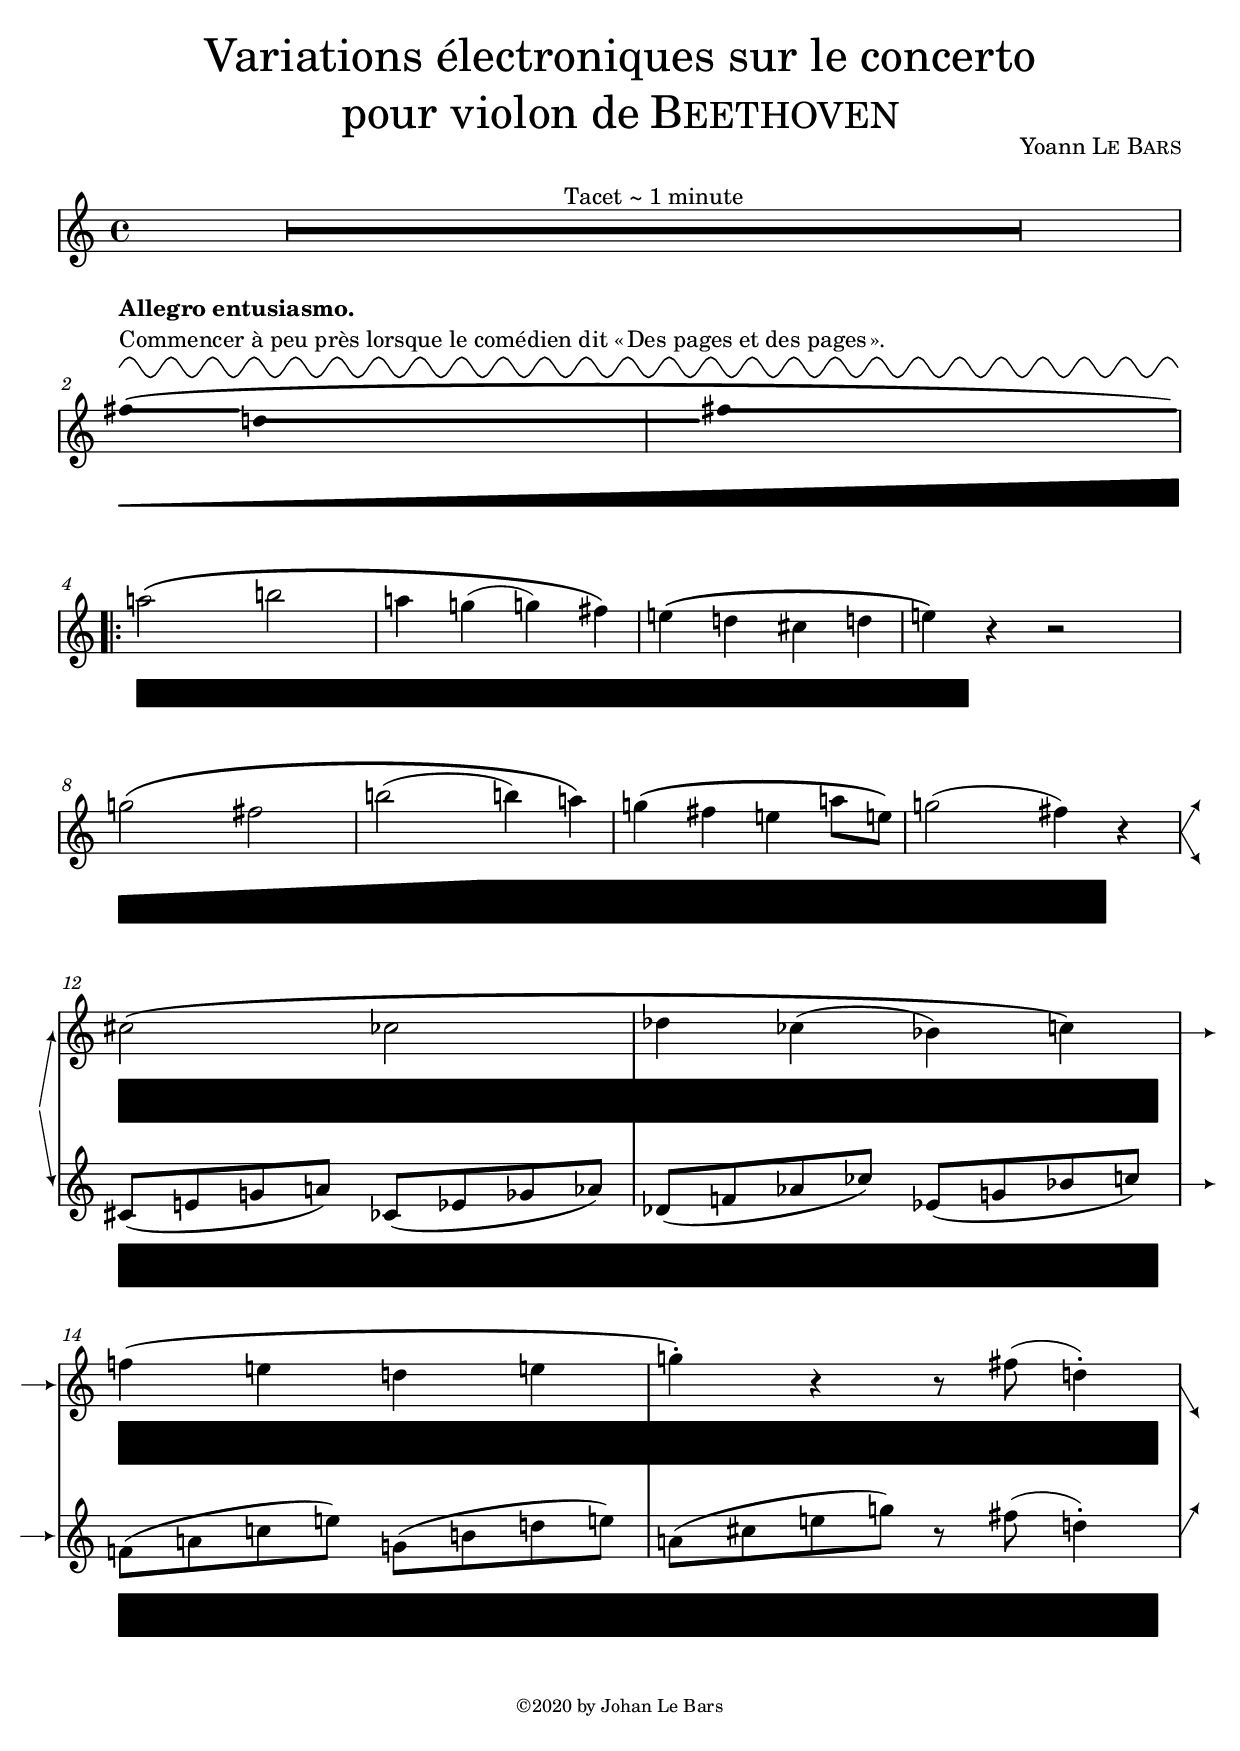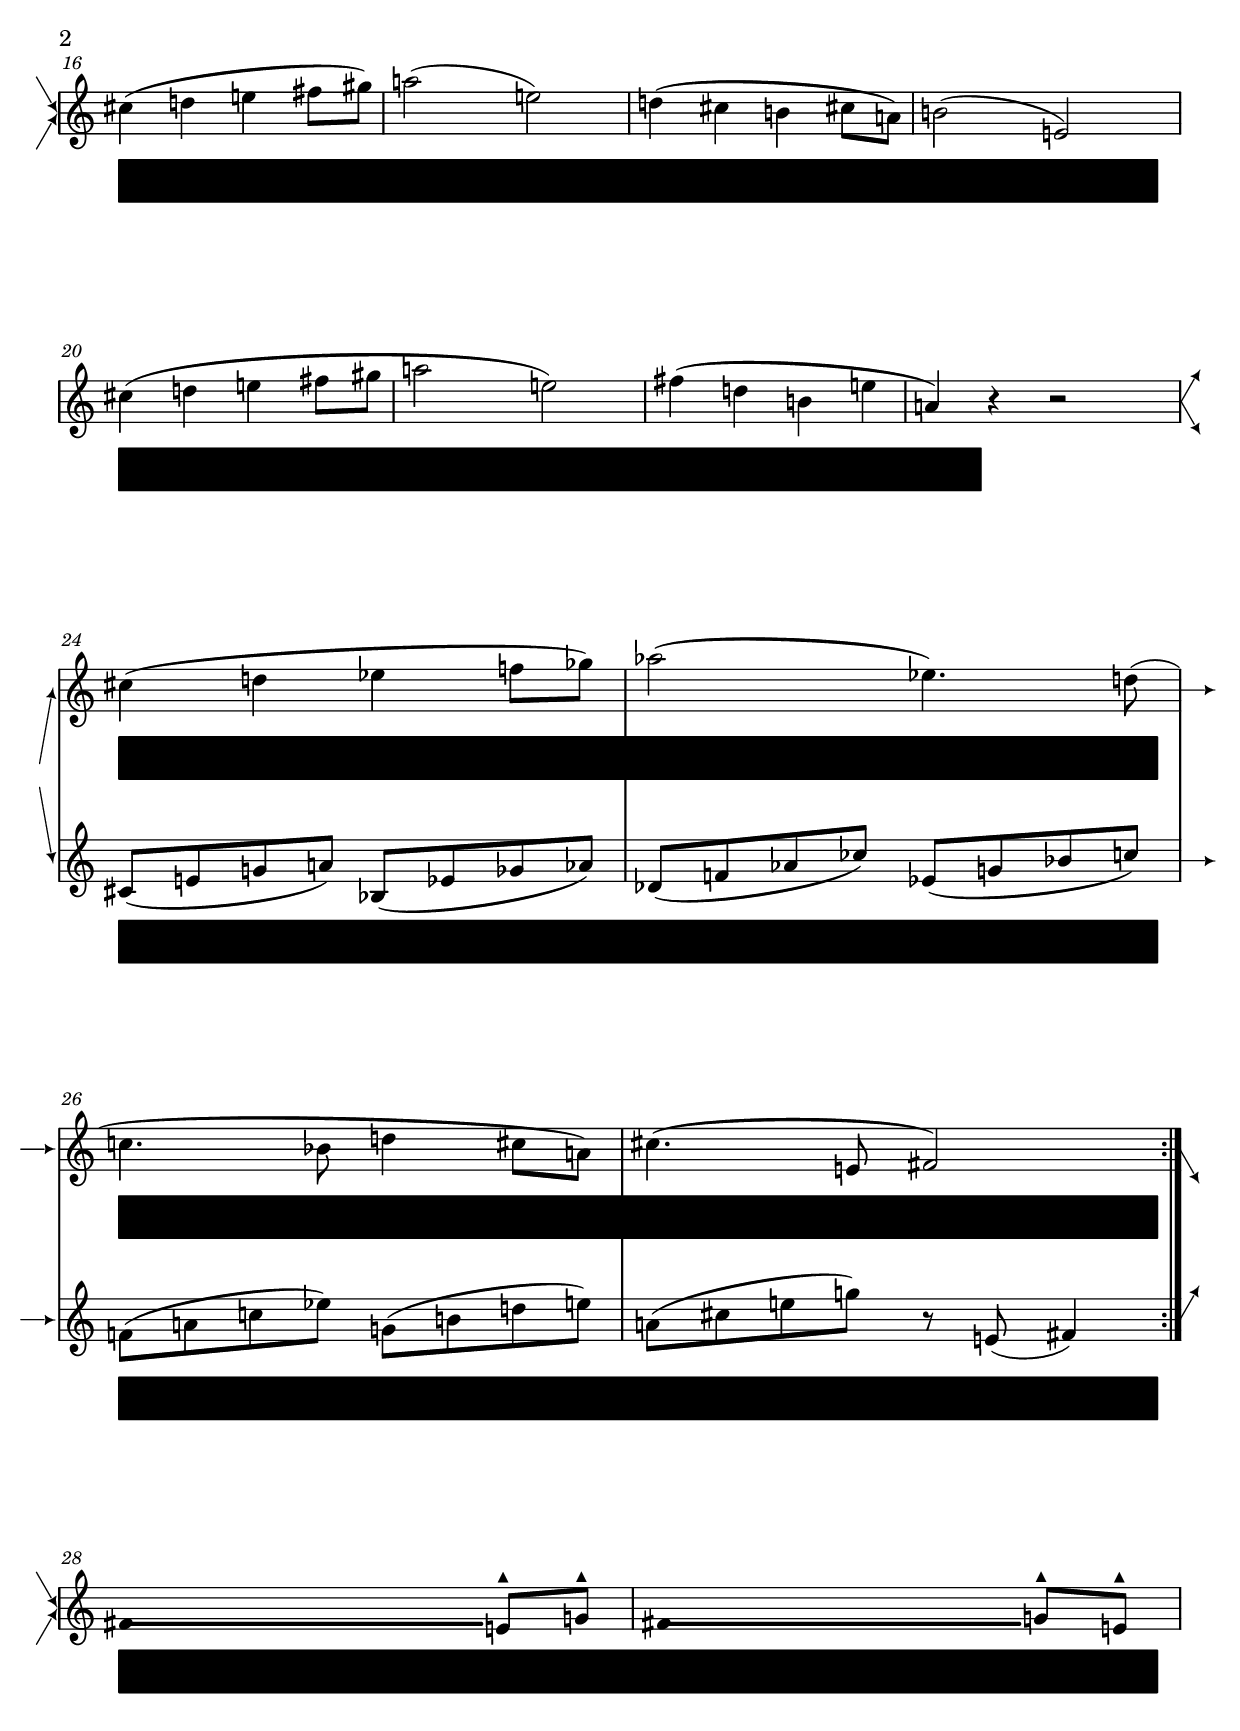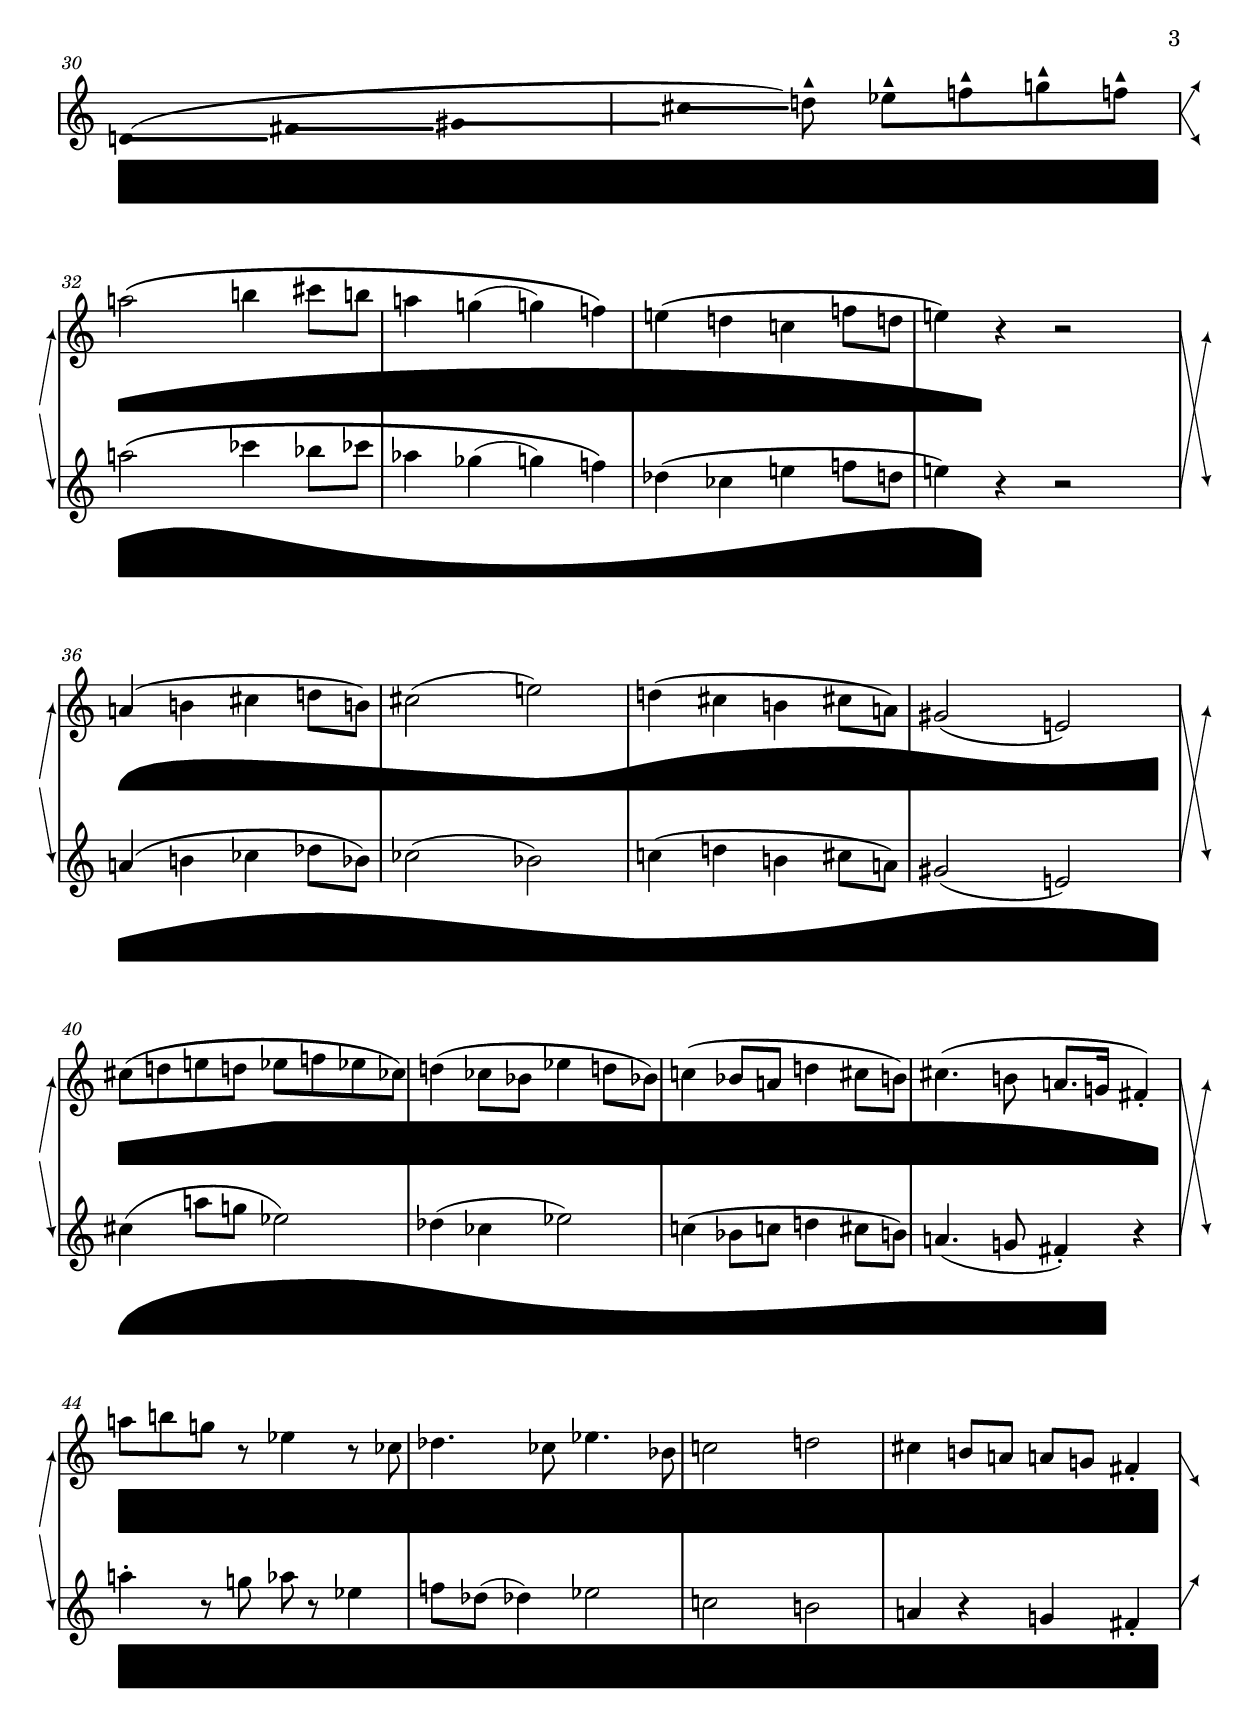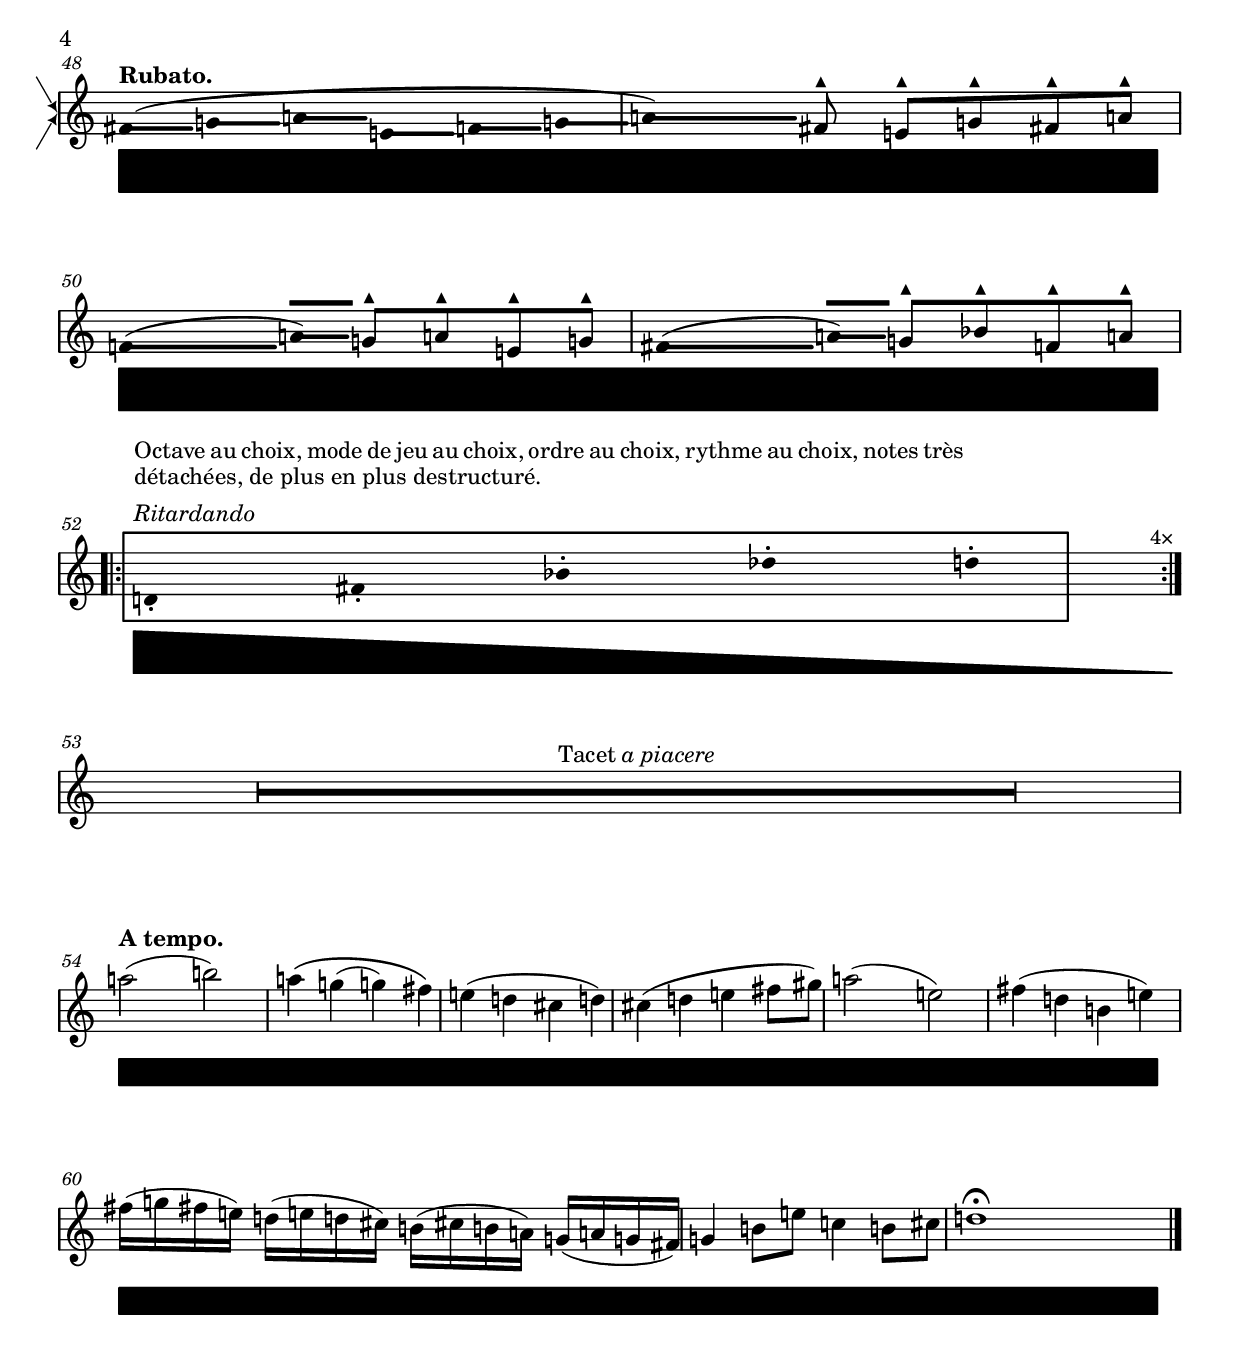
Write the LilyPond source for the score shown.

\version "2.22.0"
\pointAndClickOff

%% Defs :

%% Cf. doc. => https://lilypond.org/doc/v2.22/Documentation/notation/graphical-notation
durLineOn = {
  \omit Stem
  \omit Flag
  \omit Beam
  \override NoteHead.duration-log = 2
  \override DurationLine.style = #'line
}

durLineOff = {
  \undo\omit Stem
  \undo\omit Flag
  \undo\omit Beam
  \revert NoteHead.duration-log
  \revert DurationLine.style
}

%% Cf. doc. => https://lilypond.org/doc/v2.22/Documentation/notation/graphic#index-path_002c-drawing
fulLev = \markup \with-dimensions-from \column { x x x }
            \override #'(filled . #t)
            \path #.2 
            #'((moveto 0 -4)
               (lineto 100 -4)
               (lineto 100 0)
               (lineto 0 0)
               (closepath))

%% Cf. LSR => http://lsr.di.unimi.it/LSR/Item?id=1028
#(define (variable-bow-thickness min-l max-l min-t max-t)
   (lambda (grob)
     (let* (;; get the procedure to calculate the control-points
             (cpf (assoc-get 'control-points (ly:grob-basic-properties grob)))
             (cpt (cond ((list? cpf) cpf)
                        ((procedure? cpf) (cpf grob))
                        ((ly:unpure-pure-container? cpf)
                         (ly:unpure-call cpf grob))))
             (cp0 (car cpt))
             (cp3 (cadddr cpt))
             (dx (- (car cp3) (car cp0)))
             (dy (- (cdr cp3) (cdr cp0)))
             (len (magnitude (make-rectangular dx dy)))
             ;; return a value for thickness
             ;;   below min-l             -> min-l
             ;;   greater than max-l      -> max-l
             ;;   between min-l and max-l -> calculate a nice value
             (thickness
              (cond ((< len min-l) min-t)
                    ((> len max-l) max-t)
                    (else
                     (+ min-t
                        (* (- len min-l)
                           (/ (- max-t min-t)
                              (- max-l min-l))))))))
       thickness)))

%% Cf. LSR => http://lsr.di.unimi.it/LSR/Item?id=650
#(define-markup-command (arrow-at-angle layout props angle-deg length fill)
   (number? number? boolean?)
   (let* (
           (PI-OVER-180 (/ (atan 1 1) 34))
           (degrees->radians (lambda (degrees) (* degrees PI-OVER-180)))
           (angle-rad (degrees->radians angle-deg))
           (target-x (* length (cos angle-rad)))
           (target-y (* length (sin angle-rad))))
     (interpret-markup layout props
       (markup
        #:translate (cons (/ target-x 2) (/ target-y 2))
        #:rotate angle-deg
        #:translate (cons (/ length -2) 0)
        #:concat (#:draw-line (cons length 0)
                   #:arrow-head X RIGHT fill)))))

splitStaffBarLine = {
  \once \override Staff.BarLine.stencil =
  #(lambda (grob)
     (ly:stencil-combine-at-edge
      (ly:bar-line::print grob)
      X RIGHT
      (grob-interpret-markup grob #{
        \markup\with-dimensions-from \null {
          \combine
          \translate #'(-110.1 . 0)
          \path #.2 #'((moveto 2 -1.95)(lineto 2 1.95))
          \translate #'(.05 . 0) {
            \combine
            \arrow-at-angle #60 #(sqrt 8) ##t
            \arrow-at-angle #-60 #(sqrt 8) ##t	
          }
        }#})
      0))
  \break
}

startStaffBarLine = {
  \once \override Staff.BarLine.stencil =
  #(lambda (grob)
     (ly:stencil-combine-at-edge
      (ly:bar-line::print grob)
      X RIGHT
      (grob-interpret-markup grob #{
          \markup\with-dimensions-from \null
          \translate #'(-110.1 . 0)
          \path #.2 #'((moveto 2 -1.95)(lineto 2 1.95))
        #})
      0))
  \break
}

convStaffBarLine = {
  \once \override Staff.BarLine.stencil =
  #(lambda (grob)
     (ly:stencil-combine-at-edge
      (ly:bar-line::print grob)
      X RIGHT
      (grob-interpret-markup grob #{
        \markup\with-dimensions-from \null
        \translate #'(-110.1 . 0) {
          \combine
          \path #.2 #'((moveto 2 -1.95)(lineto 2 1.95))
          \combine 
          \translate #'(0 . 3.2) 
          \arrow-at-angle #-60 #(sqrt 8) ##t
          \translate #'(0 . -3.2) 
          \arrow-at-angle #60 #(sqrt 8) ##t
          
        }#})
      0))
  \break
}

invDownStaffBarLine = {
  \once \override Staff.BarLine.stencil =
  #(lambda (grob)
     (ly:stencil-combine-at-edge
      (ly:bar-line::print grob)
      X RIGHT
      (grob-interpret-markup grob #{
        \markup\with-dimensions-from \null {
          \combine
          \translate #'(2.7 . -.6)\arrow-at-angle #-80 #(sqrt 200) ##t
          \translate #'(-109 . -8.5)\arrow-at-angle #-80 #(sqrt 40) ##t
        }#})
      0))
  \break
}

invUpStaffBarLine = {
  \once \override Staff.BarLine.stencil =
  #(lambda (grob)
     (ly:stencil-combine-at-edge
      (ly:bar-line::print grob)
      X RIGHT
      (grob-interpret-markup grob #{
        \markup\with-dimensions-from \null {
          \combine
          \translate #'(2.7 . .6)\arrow-at-angle #80 #(sqrt 200) ##t
          \translate #'(-109 . 8.5)\arrow-at-angle #80 #(sqrt 40) ##t
        }#})
      0))
  \break
}

%% Cf. doc => https://lilypond.org/doc/v2.22/Documentation/notation/graphic#index-path_002c-drawing
forza = 
  -\tweak padding #.5
  -\tweak stencil 
  #(lambda (grob) 
     (grob-interpret-markup grob 
       #{ \markup 
          \override #'(filled . #t)
          \path #0
          #'((moveto 0 0)
             (lineto 1 0)
             (lineto .5 1)
             (closepath)) #})) ^-
 
%% end defs %%%

voixUn = \relative {
  \time 4/4
  | % mes.1
    %% Cf. doc => http://lilypond.org/doc/v2.22/Documentation/internals/multimeasurerest
    \override MultiMeasureRest.expand-limit = #0
    R1-"Tacet ~ 1 minute" \startStaffBarLine
  | % mes.2
    \tempo \markup \column {
      "Allegro entusiasmo."
       \normal-text "Commencer à peu près lorsque le comédien dit « Des pages et des pages »."
    }
    \durLineOn
    
    %% Cf. doc => http://lilypond.org/doc/v2.22/Documentation/notation/modifying-shapes
    \shape #'((0 . 0) (0 . 0) (30 . 0) (43 . 0)) PhrasingSlur
    fis''4\-\( 
    ^\markup
      \override #'(height . 1)
      \override #'(angularity . 1)
      \draw-squiggle-line #2 #'(102 . 0) ##t
    d4\- s2
  | % mes.3
    s8 fis4\- s8 s2 \) \startStaffBarLine
  \repeat volta 2 {
    | % mes.4
      \durLineOff
      a2\( b
    | % mes.5
      a4 g( g) fis\) 
    | % mes.6
      e4\( d cis d
    | % mes.7
      e4\) r r2 \startStaffBarLine
    | % mes.8
      g2\( fis 
    | % mes.9
      b2( b4) a \) 
    | % mes.10
      g4\( fis e a8 e\)
    | % mes.11
      g2( fis4) r \splitStaffBarLine
    | % mes.12
      cis2\( ces
    | % mes.13
      des4 ces( bes) c\) 
      \once \override Staff.BarLine.stencil =
        #(lambda (grob)
           (ly:stencil-combine-at-edge
            (ly:bar-line::print grob)
            X RIGHT
            (grob-interpret-markup grob #{
              \markup\with-dimensions-from \null {
                \combine
                \arrow-at-angle #0 #(sqrt 5) ##t
                \translate #'(-109 . -6.5)\arrow-at-angle #80 #(sqrt 40) ##t
              }#})
            0))
        \break
    | % mes.14
      f4( e d e
    | % mes.15
      g-.) r r8 fis( d4-.)
      \once \override Staff.BarLine.stencil =
        #(lambda (grob)
           (ly:stencil-combine-at-edge
            (ly:bar-line::print grob)
            X RIGHT
            (grob-interpret-markup grob #{
              \markup\with-dimensions-from \null {
                \combine
                \translate #'(0 . -.13)\arrow-at-angle #-60 #(sqrt 8) ##t
                \translate #'(-111.7 . 0)\arrow-at-angle #0 #(sqrt 5) ##t
              }#})
            0))
        \break
    | % mes.16
      cis( d e fis8 gis) 
    | % mes.17
      a2( e)
    | % mes.18
      d4( cis b cis8 a) 
    | % mes.19
      b2( e,)\convStaffBarLine
    | % mes.20
      cis'4( d e fis8 gis\noBreak
    | % mes.21
      a2 e)
    | % mes.22
      fis4( d b e
    | % mes.23
      a,) r r2\splitStaffBarLine
    | % mes.24
      cis4( d ees f8 ges)
    | % mes.25\noBreak
      aes2( ees4.) d8(
      \once \override Staff.BarLine.stencil =
        #(lambda (grob)
           (ly:stencil-combine-at-edge
            (ly:bar-line::print grob)
            X RIGHT
            (grob-interpret-markup grob #{
              \markup\with-dimensions-from \null {
                \combine
                \arrow-at-angle #0 #(sqrt 5) ##t
                \translate #'(-109 . -6.5)\arrow-at-angle #80 #(sqrt 40) ##t
              }#})
            0))
        \break
    | % mes.26
      c4. bes8 d4 cis8 a)
    | % mes.27
      cis4.( e,8 fis2)
      \once \override Staff.BarLine.stencil =
        #(lambda (grob)
           (ly:stencil-combine-at-edge
            (ly:bar-line::print grob)
            X RIGHT
            (grob-interpret-markup grob #{
              \markup\with-dimensions-from \null {
                \combine
                \translate #'(0 . -.13)\arrow-at-angle #-60 #(sqrt 8) ##t
                \translate #'(-111.8 . 0)\arrow-at-angle #0 #(sqrt 5) ##t
              }#})
            0))
        \break
  }
  | % mes.28
    \durLineOn fis4 \- s2 \durLineOff e8-\forza g-\forza
  | % mes.29
    \durLineOn fis4 \- s2 \durLineOff g8-\forza e-\forza
    \convStaffBarLine
  | % mes.30
    \durLineOn 
    \shape #'((0 . -2) (0 . 0) (-4 . -2) (-2.5 . -2)) Slur
    d4*4/3\-( fis\- gis\- 
  | % mes.31
    s8 cis4\- \durLineOff d8-\forza) ees-\forza f-\forza g-\forza f-\forza
    \splitStaffBarLine
    %\pageBreak
  | % mes.32
    a2\( b4 cis8 b
  | % mes.33
    a4 g( g) f\)
  | % mes.34
    e4( d c f8 d
  | % mes.35
    e4) r r2 \invDownStaffBarLine
  | % mes.36
    a,4( b cis d8 b)
  | % mes.37
    cis2( e)
  | % mes.38
    d4( cis b cis8 a)
  | % mes.39
    gis2( e)\invDownStaffBarLine
  | % mes.40
    cis'8( d e d ees f ees ces)
  | % mes.41
    d4( ces8 bes ees4 d8 bes)
  | % mes.42
    c4( bes8 a d4 cis8 b)
  | % mes.43
    cis4.( b8 a8. g16 fis4-.) \invDownStaffBarLine
  | % mes.44
    a'8 b g r ees4 r8 ces 
  | % mes.45
    des4. ces8 ees4. bes8 
  | % mes.46
    c2 d
  | % mes.47
    cis4 b8 a a g fis4-.
    \once \override Staff.BarLine.stencil =
      #(lambda (grob)
         (ly:stencil-combine-at-edge
          (ly:bar-line::print grob)
          X RIGHT
          (grob-interpret-markup grob #{
            \markup\with-dimensions-from \null {
              \combine
              \translate #'(0 . -.13)\arrow-at-angle #-60 #(sqrt 8) ##t
              \translate #'(-109 . -6.5)\arrow-at-angle #80 #(sqrt 40) ##t
            }#})
          0))
    \break
  | % mes.48
    \tempo "Rubato."
    \durLineOn 
    fis4*4/6\-^( g\- a\- e\- f\- g\-
  | % mes.49
    a8)\- s4 \durLineOff 
    fis8\forza e\forza g\forza fis\forza a\forza
    \convStaffBarLine
  | % mes.50
    \durLineOn
    f4^( \- s8 a)\-^\markup\beam #6 #0 #.4
    \durLineOff
    g8\forza a\forza e\forza g\forza
  | % mes.51
    \durLineOn
    fis4^( \- s8 a)\-^\markup\beam #6 #0 #.4 \durLineOff
    g8\forza bes\forza f\forza a\forza
    \startStaffBarLine
  | % mes.52
    \tweak padding #3
    \tempo\markup
    \override #'(baseline-skip . 2.5)
    \left-column\normal-text {
      \override #'(line-width . 80) \justify { 
      Octave au choix, mode de jeu au choix, ordre au choix, 
      rythme au choix, notes très détachées,
      de plus en plus destructuré. } \vspace #.5
      \italic "Ritardando"
    }
    \repeat volta 4 { 
      \durLineOn
      \tweak X-offset #1 d,4*4/5-. 
      -\markup \with-dimensions-from \null 
        \path #.2 
            #'((moveto -1 -2)
               (lineto 90 -2)
               (lineto 90 6.5)
               (lineto -1 6.5)
               (closepath))
      fis-. bes-. des-. d-.
      \durLineOff
      \startStaffBarLine
    } 
    \tweak break-visibility #begin-of-line-invisible
    \tweak self-alignment-X #RIGHT
    \mark\markup\small "4×"
    \break
  | % mes.53
    R1-\markup { "Tacet" \italic "a piacere" }
    \startStaffBarLine
  | % mes.54
    \tempo "A tempo."
    a'2( b) 
  | % mes.55
    a4\( g( g) fis\) 
  | % mes.56
    e4( d cis d) 
  | % mes.57
    cis4( d e fis8 gis) 
  | % mes.58
    a2( e) 
  | % mes.59
    fis4( d b e) \startStaffBarLine
  | % mes.60
    fis16( g fis e) d( e d cis) b( cis b a) g( a g fis) 
  | % mes.61
    g4 b8 e c4 b8 cis  
  | % mes.62
    d1\fermata\startStaffBarLine
  \bar "|."
}

voixDeux = \relative {
  \time 4/4
  | % mes.1-3
    s1*3
  \repeat volta 2 {
    | % mes.4-11
      s1*8
    | % mes.12
      cis'8( e g a) ces,( ees ges aes)
    | % mes.13
      des,8( f aes ces) ees,( g bes c)
      \once \override Staff.BarLine.stencil =
        #(lambda (grob)
           (ly:stencil-combine-at-edge
            (ly:bar-line::print grob)
            X RIGHT
            (grob-interpret-markup grob #{
              \markup\with-dimensions-from \null {
                \combine
                \arrow-at-angle #0 #(sqrt 5) ##t
                \translate #'(-109 . 6.5)\arrow-at-angle #-80 #(sqrt 40) ##t
              }#})
            0))
        \break
    | % mes.14
      f,8( a c e) g,( b d e)
    | % mes.15
      a,8( cis e g) r fis( d4-.)
      \once \override Staff.BarLine.stencil =
        #(lambda (grob)
           (ly:stencil-combine-at-edge
            (ly:bar-line::print grob)
            X RIGHT
            (grob-interpret-markup grob #{
              \markup\with-dimensions-from \null {
                \combine
                \translate #'(0 . .13)\arrow-at-angle #60 #(sqrt 8) ##t
                \translate #'(-111.8 . 0)\arrow-at-angle #0 #(sqrt 5) ##t
              }#})
            0))
        \break
    | % mes.16-23
      s1*8
    | % mes.24
      cis,8( e g a) bes,( ees ges aes)
    | % mes.25
      des,8( f aes ces) ees,8( g bes c)
      \once \override Staff.BarLine.stencil =
        #(lambda (grob)
           (ly:stencil-combine-at-edge
            (ly:bar-line::print grob)
            X RIGHT
            (grob-interpret-markup grob #{
              \markup\with-dimensions-from \null {
                \combine
                \arrow-at-angle #0 #(sqrt 5) ##t
                \translate #'(-109 . 6.5)\arrow-at-angle #-80 #(sqrt 40) ##t
              }#})
            0))
        \break
    | % mes.26
      f,8( a c ees) g,( b d e)
    | % mes.27
      a,8( cis e g) r e,8( fis4)
      \once \override Staff.BarLine.stencil =
        #(lambda (grob)
           (ly:stencil-combine-at-edge
            (ly:bar-line::print grob)
            X RIGHT
            (grob-interpret-markup grob #{
              \markup\with-dimensions-from \null {
                \combine
                \translate #'(0 . .13)\arrow-at-angle #60 #(sqrt 8) ##t
                \translate #'(-111.8 . 0)\arrow-at-angle #0 #(sqrt 5) ##t
              }#})
            0))
        \break
  }
  | % mes.28-31
    s1*4
  | % mes.32
    a'2\( ces4 bes8 ces
  | % mes.33
    aes4 ges( g) f4\)
  | % mes.34
    des4( ces e f8 d
  | % mes.35
    e4) r r2 \invUpStaffBarLine
  | % mes.36
    a,4( b ces des8 bes)
  | % mes.37
    ces2( bes)
  | % mes.38
    c4( d b cis8 a)
  | % mes.39
    gis2( e)\invUpStaffBarLine
  | % mes.40
    cis'4( a'8 g ees2)
  | % mes.41
    des4( ces ees2)
  | % mes.42
    c4( bes8 c d4 cis8 b)
  | % mes.43
    a4.( g8 fis4-.) r\invUpStaffBarLine
  | % mes.44
    a'4-. r8 g aes r ees4
  | % mes.45
    f8 des( des4) ees2
  | % mes.46
    c2 b
  | % mes.47
    a4 r g fis-.
    \once \override Staff.BarLine.stencil =
      #(lambda (grob)
         (ly:stencil-combine-at-edge
          (ly:bar-line::print grob)
          X RIGHT
          (grob-interpret-markup grob #{
            \markup\with-dimensions-from \null {
              \combine
              \translate #'(0 . .13)\arrow-at-angle #60 #(sqrt 8) ##t
              \translate #'(-109 . 6.5)\arrow-at-angle #-80 #(sqrt 40) ##t
            }#})
          0))
    \break
  | % mes.48-62
    s1*15
  \bar "|."
}

DynUn = {
  \time 4/4
  | % mes.1
    s1  
  | % mes.2
    s1^\markup \with-dimensions-from "x"
        \override #'(filled . #t)
        \path #.2 
        #'((moveto 0 -2.5)
           (lineto 102 -2.5)
           (lineto 102 0)
           (closepath))
  | % mes.3
    s1 
  \repeat volta 2 {
    | % mes.4
      s1^\markup \with-dimensions-from "x"
            \override #'(filled . #t)
            \path #.2 
            #'((moveto 0 0)
               (lineto 80 0)
               (lineto 80 -2.5)
               (lineto 0 -2.5)
               (closepath))
    | % mes.5-7
      s1*3
    | % mes.8
      s1^\markup \with-dimensions-from "x"
            \override #'(filled . #t)
            \path #.2 
            #'((moveto 0 -1.5)
               (lineto 35 0)
               (lineto 95 0)
               (lineto 95 -4)
               (lineto 0 -4)
               (closepath))
    | % mes.9-11
      s1*3
    | % mes.12
      s1^\markup\fulLev
    | % mes.13
      s1
    | % mes.14
      s1^\markup\fulLev
    | % mes.15
      s1
    | % mes.16
      s1^\markup\fulLev
    | % mes.17-19
      s1*3
    | % mes.20
      s1^\markup \with-dimensions-from \column { x x x }
            \override #'(filled . #t)
            \path #.2 
            #'((moveto 0 -4)
               (lineto 83 -4)
               (lineto 83 0)
               (lineto 0 0)
               (closepath))
    | % mes.21-23
      s1*3
    | % mes.24
      s1^\markup\fulLev
    | % mes.25
      s1 
    | % mes.26
      s1^\markup\fulLev
    | % mes.27
      s1
  }
  | % mes.28
    s1-\tweak extra-offset #'(0 . -.5)^\markup\fulLev
  | % mes.29
    s1
  | % mes.30
    s1^\markup\fulLev
  | % mes.31
    s1
  | % mes.32
    s1^\markup \with-dimensions-from \column { x x x }
            \override #'(filled . #t)
            \path #.2 
            #'((moveto 0 -4)
               (lineto 83 -4)
               (lineto 83 -3)
               (curveto 65 1 18 1 0 -3)
               (closepath))
  | % mes.33-35
    s1*3
  | % mes.36
    s1-\tweak extra-offset #'(0 . -.5)
    ^\markup \with-dimensions-from \column { x x x }
            \override #'(filled . #t)
            \path #.2 
            #'((moveto 0 -4)
               (lineto 100 -4)
               (lineto 100 -1)
               (curveto 85 -3 80 0 70 0)
               (curveto 50 0 50 -3 40 -3)
               (curveto 20 -2 0 1 0 -4)
               (closepath))
  | % mes.37-39
    s1*3 
  | % mes.40
    s1^\markup \with-dimensions-from \column { x x }
            \override #'(filled . #t)
            \path #.2 
            #'((moveto 0 -4)
               (lineto 100 -4)
               (lineto 100 -2.5)
               (curveto 90 0 80 0 77 0)
               (lineto 15 0)
               (lineto 0 -2)
               (closepath))
  | % mes.41-43
    s1*3
  | % mes.44
    s1^\markup\fulLev
  | % mes.45-47
    s1*3
  | % mes.48
    s1^\markup\fulLev
  | % mes.49
    s1
  | % mes.50
    s1^\markup\fulLev
  | % mes.51
    s1
  | % mes.52
    s1^\markup \with-dimensions-from \column { x x x }
            \override #'(filled . #t)
            \path #.2 
            #'((moveto 0 -4)
               (lineto 100 -4)
               (lineto 0 0)
               (closepath))
  | % mes.53
    s1
  | % mes.54
    s1 ^\markup \with-dimensions-from "x"
        \override #'(filled . #t)
        \path #.2 
        #'((moveto 0 -2.5)
           (lineto 100 -2.5)
           (lineto 100 0)
           (lineto 0 0)
           (closepath))
  | % mes.55-59
    s1*5
  | % mes.60
    s1-\tweak extra-offset #'(0 . -1)
    ^\markup \with-dimensions-from "x"
        \override #'(filled . #t)
        \path #.2 
        #'((moveto 0 -2.5)
           (lineto 100 -2.5)
           (lineto 100 0)
           (lineto 0 0)
           (closepath))
  | % mes.61-62
    s1*2
  \bar "|."
}

DynDeux = {
  \time 4/4
  | % mes.1-3
    s1*3
  \repeat volta 2 {
    | % mes.4-11
      s1*8
    | % mes.12
      s1^\markup\fulLev
    | % mes.13
      s1
    | % mes.14
      s1^\markup\fulLev
    | % mes.15-23
      s1*9
    | % mes.24
      s1^\markup\fulLev
    | % mes.25
      s1 
    | % mes.26
      s1^\markup\fulLev
    | % mes.27
      s1
  }
  | % mes.28-31
    s1*4
  | % mes.32
    s1^\markup \with-dimensions-from \column { x x }
            \override #'(filled . #t)
            \path #.2 
            #'((moveto 0 -5)
               (lineto 83 -5)
               (lineto 83 -1.5)
               (curveto 77 2 60 -4 40 -4)
               (curveto 15 -4 10 2 0 -1.5)
               (closepath))
  | % mes.33-35
    s1*3
  | % mes.36
    s1-\tweak extra-offset #'(0 . -1)
    ^\markup \with-dimensions-from \column { x x }
            \override #'(filled . #t)
            \path #.2 
            #'((moveto 0 -5)
               (lineto 100 -5)
               (lineto 100 -1.5)
               (curveto 95 0 90 0 85 0)
               (curveto 75 0 70 -3 50 -3)
               (curveto 30 -2 20 2 0 -3)
               (closepath))
  | % mes.37-39
    s1*3
  | % mes.40
    s1 ^\markup \with-dimensions-from \column { x x }
            \override #'(filled . #t)
            \path #.2 
            #'((moveto 0 -5)
               (lineto 95 -5)
               (lineto 95 -2)
               (lineto 77 -2)
               (curveto 72 -2 65 -3 55 -3)
               (curveto 40 -3 35 -1.5 28 -0.5)
               (curveto 20 1 0 0 0 -5)
               (closepath))
  | % mes.41-43
    s1*3
  | % mes.44
    s1^\markup\fulLev
  | % mes.45-62
    s1*18
  \bar "|."
}

\paper {
  page-count = 4
  markup-system-spacing.basic-distance = 15
}

\header {
  title = \markup\normal-text\fontsize #2 \center-column { 
    "Variations électroniques sur le concerto"
    \line { "pour violon de" \caps "Beethoven" }
  }
  composer = \markup { "Yoann" \caps "Le Bars" }
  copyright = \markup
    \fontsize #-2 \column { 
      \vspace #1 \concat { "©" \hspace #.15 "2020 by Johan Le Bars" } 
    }
}

\score {
  \new StaffGroup <<
    \new Staff \voixUn
    \new Dynamics \DynUn
    \new Staff \with { \RemoveAllEmptyStaves } \voixDeux
    \new Dynamics \DynDeux
  >>
  \layout {
    indent = 0
    system-count = 22
    \context {
      \Score
      %% Cf. doc => https://lilypond.org/doc/v2.22/Documentation/notation/displaying-pitches#automatic-accidentals
      \accidentalStyle dodecaphonic
      
      %% Cf. doc => https://lilypond.org/doc/v2.22/Documentation/notation/proportional-notation
      proportionalNotationDuration = #(ly:make-moment 1/4)
      \override SpacingSpanner.strict-note-spacing = ##t
      
      %% Cf. LSR => http://lsr.di.unimi.it/LSR/Item?id=1028
      \override PhrasingSlur.thickness = #(variable-bow-thickness 6 25 1 3) 
      \override Slur.thickness = #(variable-bow-thickness 6 25 1 3) 
      \override Tie.thickness = #(variable-bow-thickness 6 18 1 2) 
      
      \override BarNumber.font-shape = #'italic
      \override BarNumber.font-size = #-2
      \override BarNumber.X-offset= #.3
      \override BarNumber.Y-offset = #4
    }
    \context {
      \StaffGroup
      \omit SystemStartBracket
      
      %% Cf. doc => http://lilypond.org/doc/v2.21/Documentation/notation/flexible-vertical-spacing-within-systems#spacing-of-non_002dstaff-lines
      \override VerticalAxisGroup.staff-staff-spacing = #'((basic-distance . 13))
    }
    \context {
      \Voice
      %% Cf. doc. => https://lilypond.org/doc/v2.22/Documentation/notation/graphical-notation
      \consists "Duration_line_engraver"
    }
  }
}